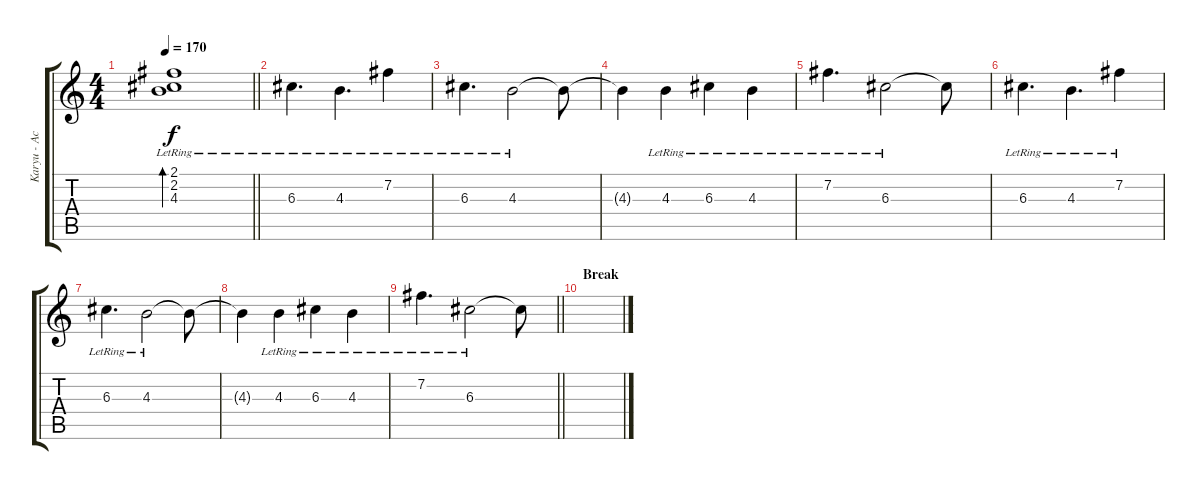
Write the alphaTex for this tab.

\track ("Karyu - Acoustic Guitar 1" "Karyu - Ac") {instrument acousticguitarsteel}
\staff {score tabs}
\tuning (E4 B3 G3 D3 A2 E2) {hide}
\ts (4 4)
\tempo 170
\clef g2
\barLineRight lightlight
\ks c
(2.1 2.2{lr} 4.3).1{bd 480 dy f} |
\section ("" "")
6.3{lr}.4{d} 4.3{lr}.4{d} 7.2{lr}.4 |
6.3{lr}.4{d} 4.3{lr}.2 4.3{t}.8 |
4.3{t}.4 4.3{lr}.4 6.3{lr}.4 4.3{lr}.4 |
7.2{lr}.4{d} 6.3{lr}.2 6.3{t}.8 |
6.3{lr}.4{d} 4.3{lr}.4{d} 7.2{lr}.4 |
6.3{lr}.4{d} 4.3{lr}.2 4.3{t}.8 |
4.3{t}.4 4.3{lr}.4 6.3{lr}.4 4.3{lr}.4 |
\barLineRight lightlight
7.2{lr}.4{d} 6.3{lr}.2 6.3{t}.8 |
\section ("" "Break")
